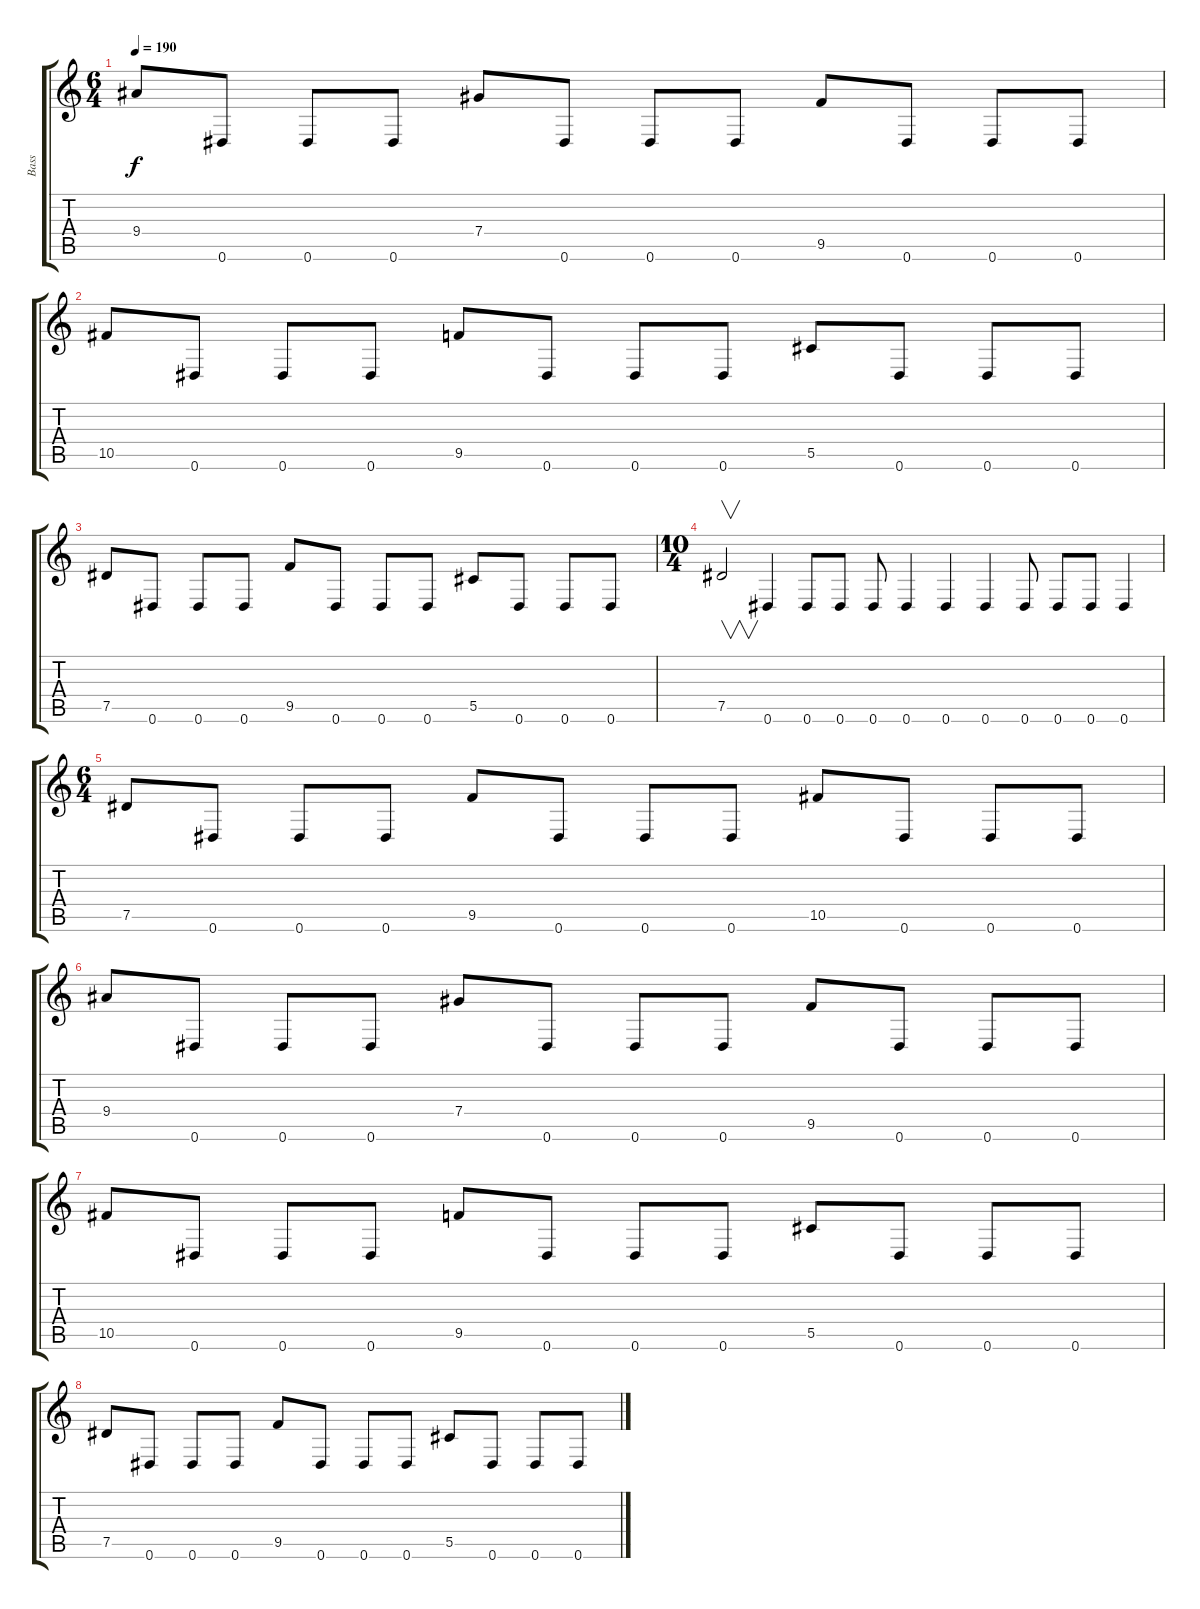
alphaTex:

\track ("Bass" "Bass") {instrument electricbasspick}
\staff {score tabs}
\tuning (Eb4 Bb3 Gb3 Db3 Ab2 Eb2) {hide}
\ts (6 4)
\tempo 190
\clef g2
\ks c
9.4.8{dy f} 0.6.8 0.6.8 0.6.8 7.4.8 0.6.8 0.6.8 0.6.8 9.5.8 0.6.8 0.6.8 0.6.8 |
10.5.8 0.6.8 0.6.8 0.6.8 9.5.8 0.6.8 0.6.8 0.6.8 5.5.8 0.6.8 0.6.8 0.6.8 |
7.5.8 0.6.8 0.6.8 0.6.8 9.5.8 0.6.8 0.6.8 0.6.8 5.5.8 0.6.8 0.6.8 0.6.8 |
\ts (10 4)
7.5.2{v} 0.6.4 0.6.8 0.6.8 0.6.8 0.6.4 0.6.4 0.6.4 0.6.8 0.6.8 0.6.8 0.6.4 |
\ts (6 4)
7.5.8 0.6.8 0.6.8 0.6.8 9.5.8 0.6.8 0.6.8 0.6.8 10.5.8 0.6.8 0.6.8 0.6.8 |
9.4.8 0.6.8 0.6.8 0.6.8 7.4.8 0.6.8 0.6.8 0.6.8 9.5.8 0.6.8 0.6.8 0.6.8 |
10.5.8 0.6.8 0.6.8 0.6.8 9.5.8 0.6.8 0.6.8 0.6.8 5.5.8 0.6.8 0.6.8 0.6.8 |
7.5.8 0.6.8 0.6.8 0.6.8 9.5.8 0.6.8 0.6.8 0.6.8 5.5.8 0.6.8 0.6.8 0.6.8
